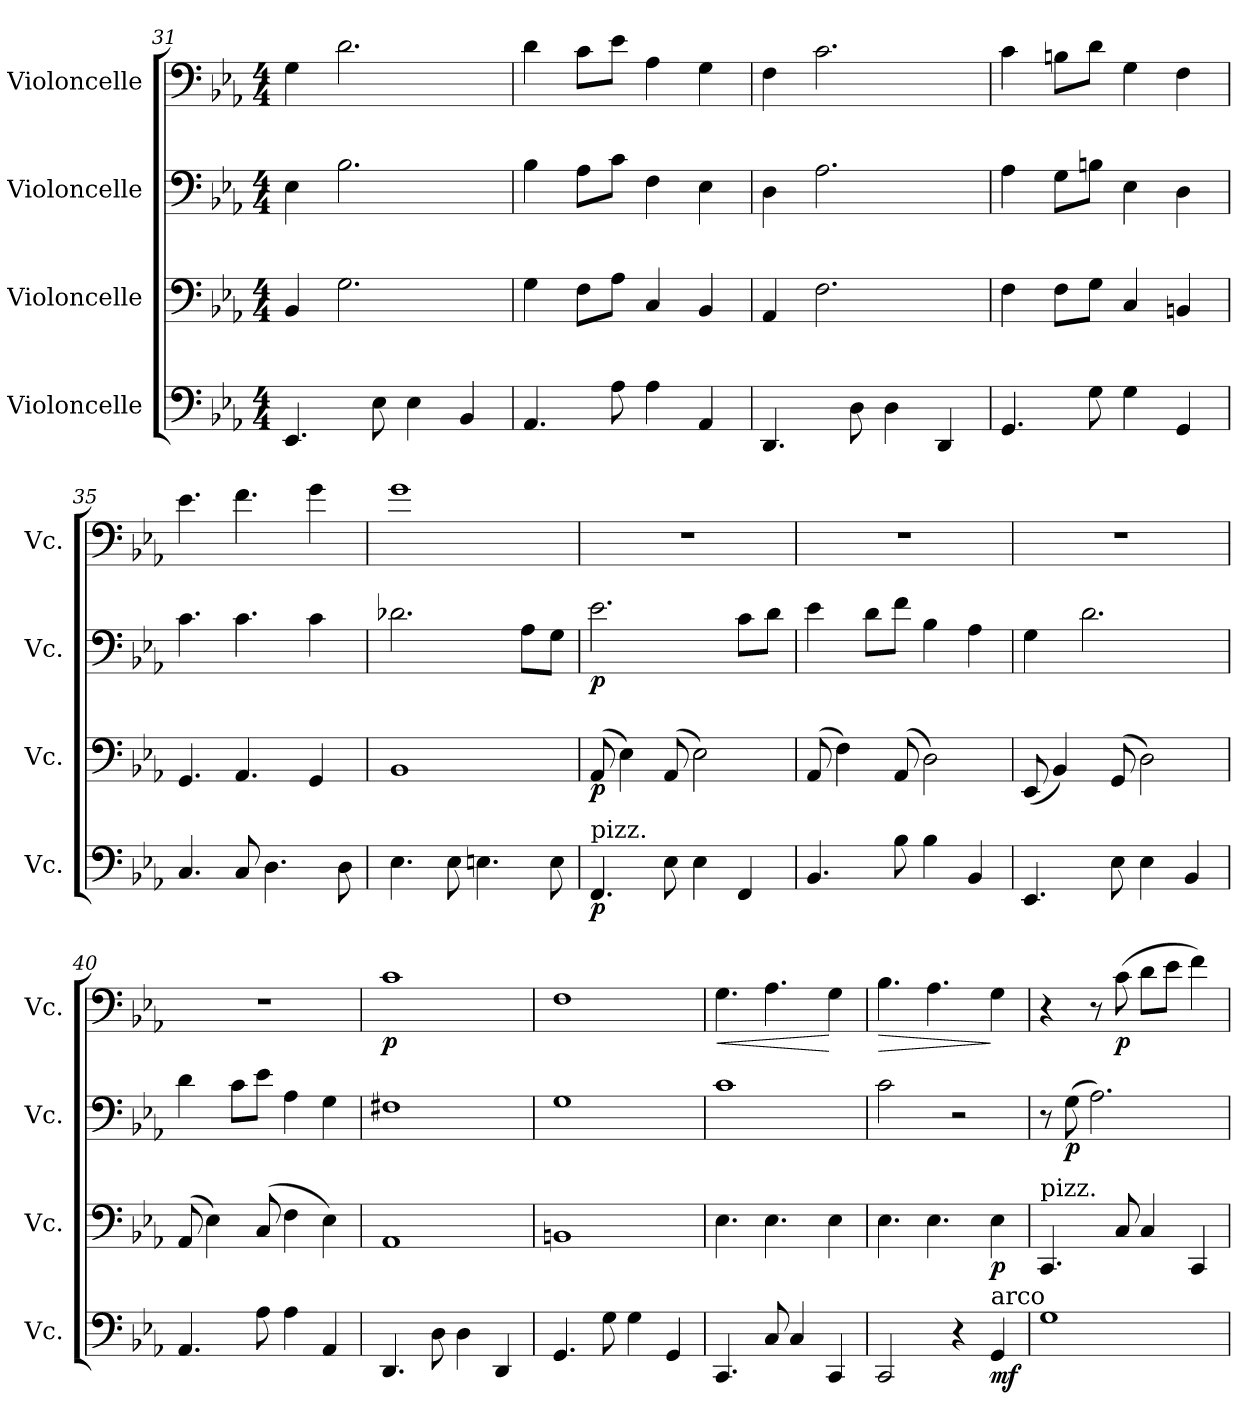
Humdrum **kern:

**kern	**dynam	**kern	**dynam	**kern	**dynam	**kern	**dynam
*part4	*part4	*part3	*part3	*part2	*part2	*part1	*part1
*staff4	*staff4	*staff3	*staff3	*staff2	*staff2	*staff1	*staff1
*I"Violoncelle	*	*I"Violoncelle	*	*I"Violoncelle	*	*I"Violoncelle	*
*I'Vc.	*	*I'Vc.	*	*I'Vc.	*	*I'Vc.	*
*clefF4	*	*clefF4	*	*clefF4	*	*clefF4	*
*ITrd-7c-12	*	*ITrd-7c-12	*	*	*	*	*
*k[b-e-a-]	*	*k[b-e-a-]	*	*k[b-e-a-]	*	*k[b-e-a-]	*
*M4/4	*	*M4/4	*	*M4/4	*	*M4/4	*
=31	=31	=31	=31	=31	=31	=31	=31
4.E-/	.	4B-/	.	4E-\	.	4G\	.
.	.	2.g\	.	2.B-\	.	2.d\	.
8e-\	.	.	.	.	.	.	.
4e-\	.	.	.	.	.	.	.
4B-/	.	.	.	.	.	.	.
=32	=32	=32	=32	=32	=32	=32	=32
4.A-/	.	4g\	.	4B-\	.	4d\	.
.	.	8f\L	.	8A-\L	.	8c\L	.
8a-\	.	8a-\J	.	8c\J	.	8e-\J	.
4a-\	.	4c/	.	4F\	.	4A-\	.
4A-/	.	4B-/	.	4E-\	.	4G\	.
=33	=33	=33	=33	=33	=33	=33	=33
4.D/	.	4A-/	.	4D\	.	4F\	.
.	.	2.f\	.	2.A-\	.	2.c\	.
8d\	.	.	.	.	.	.	.
4d\	.	.	.	.	.	.	.
4D/	.	.	.	.	.	.	.
=34	=34	=34	=34	=34	=34	=34	=34
4.G/	.	4f\	.	4A-\	.	4c\	.
.	.	8f\L	.	8G\L	.	8Bn\L	.
8g\	.	8g\J	.	8Bn\J	.	8d\J	.
4g\	.	4c/	.	4E-\	.	4G\	.
4G/	.	4Bn/	.	4D\	.	4F\	.
!!LO:LB:g=z
=35	=35	=35	=35	=35	=35	=35	=35
4.c/	.	4.G/	.	4.c\	.	4.e-\	.
8c/	.	4.A-/	.	4.c\	.	4.f\	.
4.d\	.	.	.	.	.	.	.
.	.	4G/	.	4c\	.	4g\	.
8d\	.	.	.	.	.	.	.
=36	=36	=36	=36	=36	=36	=36	=36
4.e-\	.	1B-	.	2.d-X\	.	1g	.
8e-\	.	.	.	.	.	.	.
4.en\	.	.	.	.	.	.	.
.	.	.	.	8A-\L	.	.	.
8e\	.	.	.	8G\J	.	.	.
=37	=37	=37	=37	=37	=37	=37	=37
!LO:TX:a:t=pizz.	!	!	!	!	!	!	!
!	!LO:DY:b	!	!LO:DY:b	!	!LO:DY:b	!	!
4.F/	p	(8A-/	p	2.e-\	p	1r	.
.	.	4e-\)	.	.	.	.	.
8e-\	.	(8A-/	.	.	.	.	.
4e-\	.	2e-\)	.	.	.	.	.
4F/	.	.	.	8c\L	.	.	.
.	.	.	.	8d\J	.	.	.
=38	=38	=38	=38	=38	=38	=38	=38
4.B-/	.	(8A-/	.	4e-\	.	1r	.
.	.	4f\)	.	.	.	.	.
.	.	.	.	8d\L	.	.	.
8b-\	.	(8A-/	.	8f\J	.	.	.
4b-\	.	2d\)	.	4B-\	.	.	.
4B-/	.	.	.	4A-\	.	.	.
=39	=39	=39	=39	=39	=39	=39	=39
4.E-/	.	(8E-/	.	4G\	.	1r	.
.	.	4B-/)	.	.	.	.	.
.	.	.	.	2.d\	.	.	.
8e-\	.	(8G/	.	.	.	.	.
4e-\	.	2d\)	.	.	.	.	.
4B-/	.	.	.	.	.	.	.
=40	=40	=40	=40	=40	=40	=40	=40
4.A-/	.	(8A-/	.	4d\	.	1r	.
.	.	4e-\)	.	.	.	.	.
.	.	.	.	8c\L	.	.	.
8a-\	.	(8c/	.	8e-\J	.	.	.
4a-\	.	4f\	.	4A-\	.	.	.
4A-/	.	4e-\)	.	4G\	.	.	.
!!LO:LB:g=z
=41	=41	=41	=41	=41	=41	=41	=41
!	!	!	!	!	!	!	!LO:DY:b
4.D/	.	1A-	.	1F#X	.	1c	p
8d\	.	.	.	.	.	.	.
4d\	.	.	.	.	.	.	.
4D/	.	.	.	.	.	.	.
=42	=42	=42	=42	=42	=42	=42	=42
4.G/	.	1Bn	.	1G	.	1F	.
8g\	.	.	.	.	.	.	.
4g\	.	.	.	.	.	.	.
4G/	.	.	.	.	.	.	.
=43	=43	=43	=43	=43	=43	=43	=43
!	!	!	!	!	!	!	!LO:HP:b
4.C/	.	4.e-\	.	1c	.	4.G\	<
8c/	.	4.e-\	.	.	.	4.A-\	.
4c/	.	.	.	.	.	.	.
4C/	.	4e-\	.	.	.	4G\	[
=44	=44	=44	=44	=44	=44	=44	=44
!	!	!	!	!	!	!	!LO:HP:b
2C/	.	4.e-\	.	2c\	.	4.B-\	>
.	.	4.e-\	.	.	.	4.A-\	.
4r	.	.	.	2r	.	.	.
!LO:TX:a:t=arco	!	!	!	!	!	!	!
!	!LO:DY:b	!	!LO:DY:b	!	!	!	!
4G/	mf	4e-\	p	.	.	4G\	]
=45	=45	=45	=45	=45	=45	=45	=45
!	!	!LO:TX:a:t=pizz.	!	!	!	!	!
1g	.	4.C/	.	8r	.	4r	.
!	!	!	!	!	!LO:DY:b	!	!
.	.	.	.	(8G\	p	.	.
.	.	.	.	2.A-\)	.	8r	.
!	!	!	!	!	!	!	!LO:DY:b
.	.	8c/	.	.	.	(8c\	p
.	.	4c/	.	.	.	8d\L	.
.	.	.	.	.	.	8e-\J	.
.	.	4C/	.	.	.	4f\)	.
=	=	=	=	=	=	=	=
*-	*-	*-	*-	*-	*-	*-	*-
